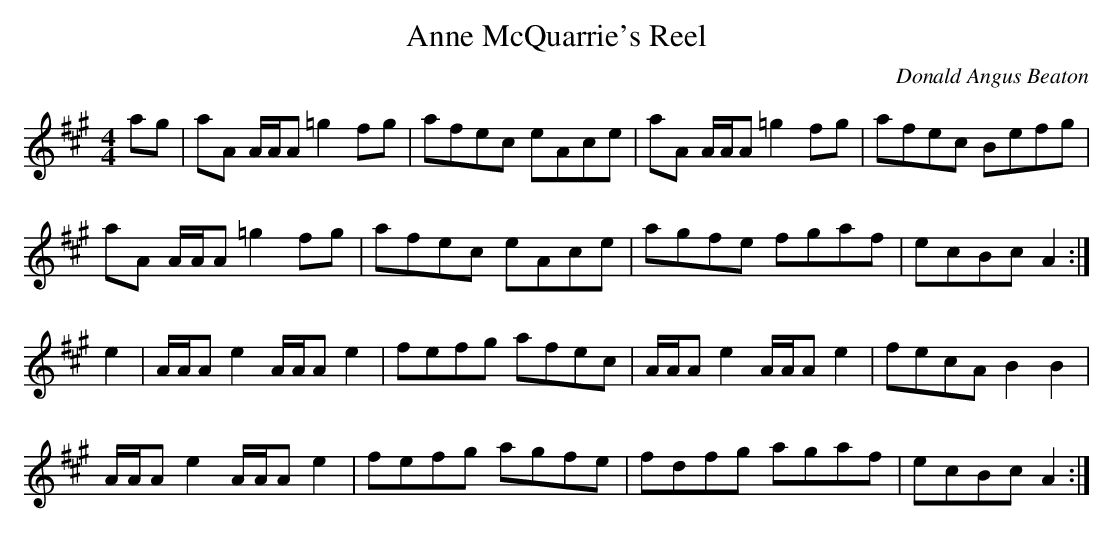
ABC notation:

X:1
T:Anne McQuarrie's Reel
C:Donald Angus Beaton
L:1/8
M:4/4
K:A
ag | aA A/A/A =g2 fg | afec eAce | aA A/A/A =g2 fg | afec Befg |
aA A/A/A =g2 fg | afec eAce | agfe fgaf | ecBc A2 :|
e2 | A/A/A e2 A/A/A e2 | fefg afec | A/A/A e2 A/A/A e2 | fecA B2 B2 |
A/A/A e2 A/A/A e2 | fefg agfe | fdfg agaf | ecBc A2 :|
